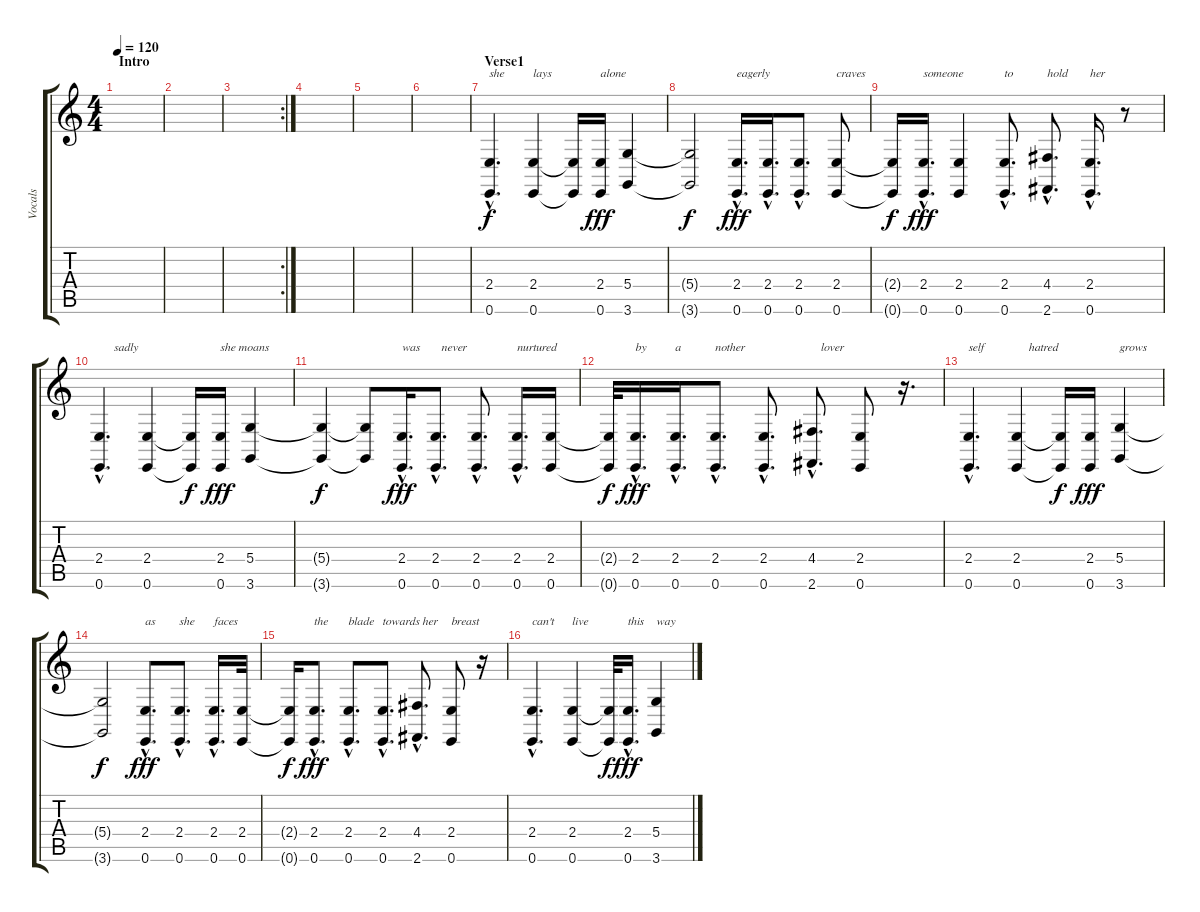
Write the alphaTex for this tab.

\track ("Vocals" "Vocals") {instrument frenchhorn}
\staff {score tabs}
\tuning (E4 B3 G3 D3 A2 E2) {hide}
\ts (4 4)
\section ("" "Intro")
\tempo 120
\clef g2
\ks c
|
|
\rc 2
|
|
|
|
\section ("" "Verse1")
(2.4{hac} 0.6{hac}).4{d txt "she"} (2.4 0.6).4{txt "lays"} (2.4{t} 0.6{t}).16{dy f} (2.4 0.6).16{txt "alone" dy fff} (5.4 3.6).4 |
(5.4{t} 3.6{t}).2{dy f} (2.4{hac} 0.6{hac}).16{d txt "eagerly" dy fff} (2.4{hac} 0.6{hac}).16{d} (2.4{hac} 0.6{hac}).8{d} (2.4 0.6).8{txt "craves"} |
(2.4{t} 0.6{t}).16{dy f} (2.4{hac} 0.6{hac}).16{d txt "someone" dy fff} (2.4 0.6).4 (2.4{hac} 0.6{hac}).8{d txt "to"} (4.4{hac} 2.6{hac}).8{d txt "hold"} (2.4{hac} 0.6{hac}).16{d txt "her"} r.8 |
(2.4{hac} 0.6{hac}).4{d txt "     sadly"} (2.4 0.6).4 (2.4{t} 0.6{t}).16{dy f} (2.4 0.6).16{txt "she moans" dy fff} (5.4 3.6).4 |
(5.4{t} 3.6{t}).4{dy f} (5.4{t} 3.6{t}).8 (2.4{hac} 0.6{hac}).16{d txt "was" dy fff} (2.4{hac} 0.6{hac}).8{d txt "  never"} (2.4{hac} 0.6{hac}).8{d} (2.4{hac} 0.6{hac}).16{d txt "nurtured"} (2.4 0.6).16 |
(2.4{t} 0.6{t}).32{dy f} (2.4{hac} 0.6{hac}).16{d txt "by" dy fff} (2.4{hac} 0.6{hac}).16{d txt "a"} (2.4{hac} 0.6{hac}).8{d txt "nother"} (2.4{hac} 0.6{hac}).8{d} (4.4{hac} 2.6{hac}).8{d txt "   lover"} (2.4 0.6).8 r.16{d} |
(2.4{hac} 0.6{hac}).4{d txt "self"} (2.4 0.6).4{txt "    hatred"} (2.4{t} 0.6{t}).16{dy f} (2.4 0.6).16{dy fff} (5.4 3.6).4{txt "grows"} |
(5.4{t} 3.6{t}).2{dy f} (2.4{hac} 0.6{hac}).8{d txt "as" dy fff} (2.4{hac} 0.6{hac}).8{d txt "she"} (2.4{hac} 0.6{hac}).16{d txt "faces"} (2.4 0.6).32 |
(2.4{t} 0.6{t}).16{dy f} (2.4{hac} 0.6{hac}).8{d txt "the" dy fff} (2.4{hac} 0.6{hac}).8{d txt "blade"} (2.4{hac} 0.6{hac}).8{d txt "towards her"} (4.4{hac} 2.6{hac}).8{d} (2.4 0.6).8{txt "breast"} r.16 |
(2.4{hac} 0.6{hac}).4{d txt "can't"} (2.4 0.6).4{txt "live"} (2.4{t} 0.6{t}).32{dy f} (2.4{hac} 0.6{hac}).16{d txt "this" dy fff} (5.4 3.6).4{txt "way"}
